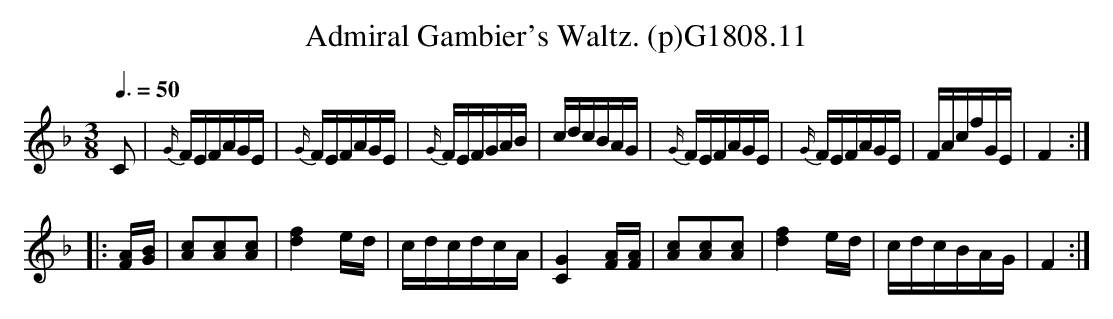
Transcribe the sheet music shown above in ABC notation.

X:1
T:Admiral Gambier's Waltz. (p)G1808.11
M:3/8
L:1/16
Q:3/8=50
K:F
C2|{G/}FEFAGE|{G/}FEFAGE|{G/}FEFGAB|cdcBAG|{G/}FEFAGE|{G/}FEFAGE|FAcfGE|F4:|
|:p[AF][BG]|[c2A2][c2A2][c2A2]|[f4d4] ed|cdcdcA|\
[G4C4] [AF][AF]|[c2A2][c2A2][c2A2]|[f4d4] ed|cdcBAG|F4:|
